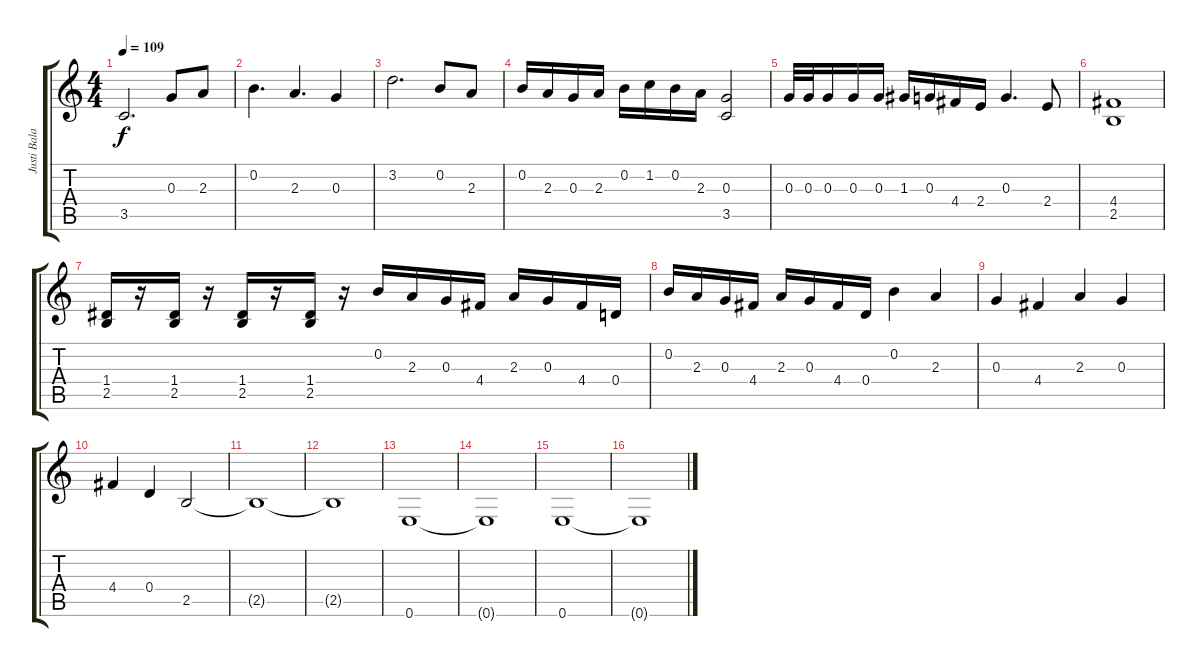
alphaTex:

\track ("Justi Bala" "Justi Bala") {instrument distortionguitar}
\staff {score tabs}
\tuning (E4 B3 G3 D3 A2 E2) {hide}
\ts (4 4)
\tempo 109
\clef g2
\ks c
3.5.2{d dy f} 0.3.8 2.3.8 |
0.2.4{d} 2.3.4{d} 0.3.4 |
3.2.2{d} 0.2.8 2.3.8 |
0.2.16 2.3.16 0.3.16 2.3.16 0.2.16 1.2.16 0.2.16 2.3.16 (0.3 3.5).2 |
0.3.32 0.3.32 0.3.16 0.3.16 0.3.16 1.3.16 0.3.16 4.4.16 2.4.16 0.3.4{d} 2.4.8 |
(4.4 2.5).1 |
(1.4 2.5).16 r.16 (1.4 2.5).16 r.16 (1.4 2.5).16 r.16 (1.4 2.5).16 r.16 0.2.16 2.3.16 0.3.16 4.4.16 2.3.16 0.3.16 4.4.16 0.4.16 |
0.2.16 2.3.16 0.3.16 4.4.16 2.3.16 0.3.16 4.4.16 0.4.16 0.2.4 2.3.4 |
0.3.4 4.4.4 2.3.4 0.3.4 |
4.4.4 0.4.4 2.5.2 |
2.5{t}.1 |
2.5{t}.1 |
0.6.1 |
0.6{t}.1 |
0.6.1 |
0.6{t}.1
